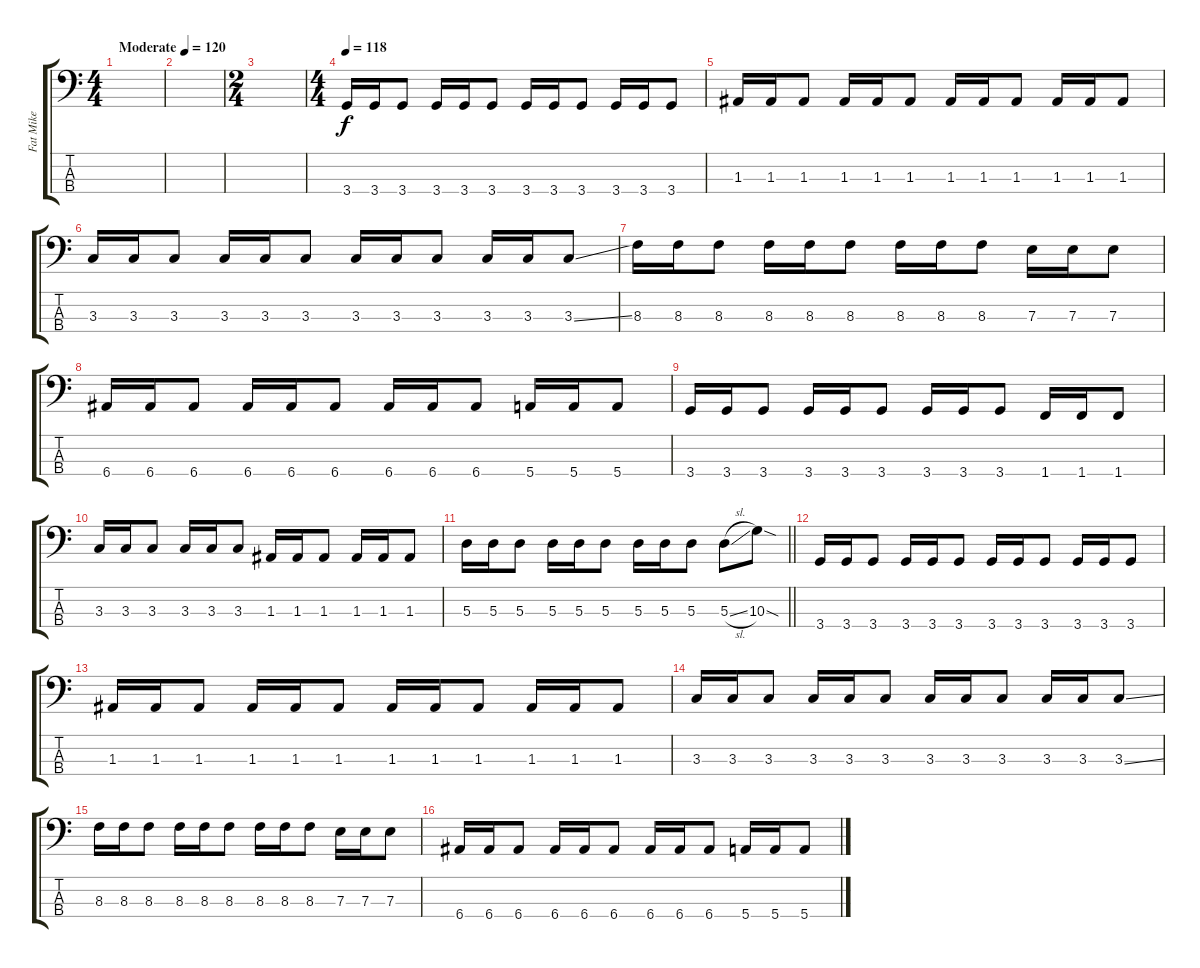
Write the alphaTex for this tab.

\track ("Fat Mike" "Fat Mike") {instrument electricbasspick}
\staff {score tabs}
\tuning (G2 D2 A1 E1) {hide}
\ts (4 4)
\tempo (120 "Moderate")
\clef f4
\ks c
|
|
\ts (2 4)
|
\ts (4 4)
\tempo 118
3.4.16 3.4.16 3.4.8 3.4.16 3.4.16 3.4.8 3.4.16 3.4.16 3.4.8 3.4.16 3.4.16 3.4.8 |
1.3.16 1.3.16 1.3.8 1.3.16 1.3.16 1.3.8 1.3.16 1.3.16 1.3.8 1.3.16 1.3.16 1.3.8 |
3.3.16 3.3.16 3.3.8 3.3.16 3.3.16 3.3.8 3.3.16 3.3.16 3.3.8 3.3.16 3.3.16 3.3{ss}.8 |
8.3.16 8.3.16 8.3.8 8.3.16 8.3.16 8.3.8 8.3.16 8.3.16 8.3.8 7.3.16 7.3.16 7.3.8 |
6.4.16 6.4.16 6.4.8 6.4.16 6.4.16 6.4.8 6.4.16 6.4.16 6.4.8 5.4.16 5.4.16 5.4.8 |
3.4.16 3.4.16 3.4.8 3.4.16 3.4.16 3.4.8 3.4.16 3.4.16 3.4.8 1.4.16 1.4.16 1.4.8 |
3.3.16 3.3.16 3.3.8 3.3.16 3.3.16 3.3.8 1.3.16 1.3.16 1.3.8 1.3.16 1.3.16 1.3.8 |
\barLineRight lightlight
5.3.16 5.3.16 5.3.8 5.3.16 5.3.16 5.3.8 5.3.16 5.3.16 5.3.8 5.3{sl}.8 10.3{sod}.8 |
\section ("" "")
3.4.16 3.4.16 3.4.8 3.4.16 3.4.16 3.4.8 3.4.16 3.4.16 3.4.8 3.4.16 3.4.16 3.4.8 |
1.3.16 1.3.16 1.3.8 1.3.16 1.3.16 1.3.8 1.3.16 1.3.16 1.3.8 1.3.16 1.3.16 1.3.8 |
3.3.16 3.3.16 3.3.8 3.3.16 3.3.16 3.3.8 3.3.16 3.3.16 3.3.8 3.3.16 3.3.16 3.3{ss}.8 |
8.3.16 8.3.16 8.3.8 8.3.16 8.3.16 8.3.8 8.3.16 8.3.16 8.3.8 7.3.16 7.3.16 7.3.8 |
6.4.16 6.4.16 6.4.8 6.4.16 6.4.16 6.4.8 6.4.16 6.4.16 6.4.8 5.4.16 5.4.16 5.4.8
